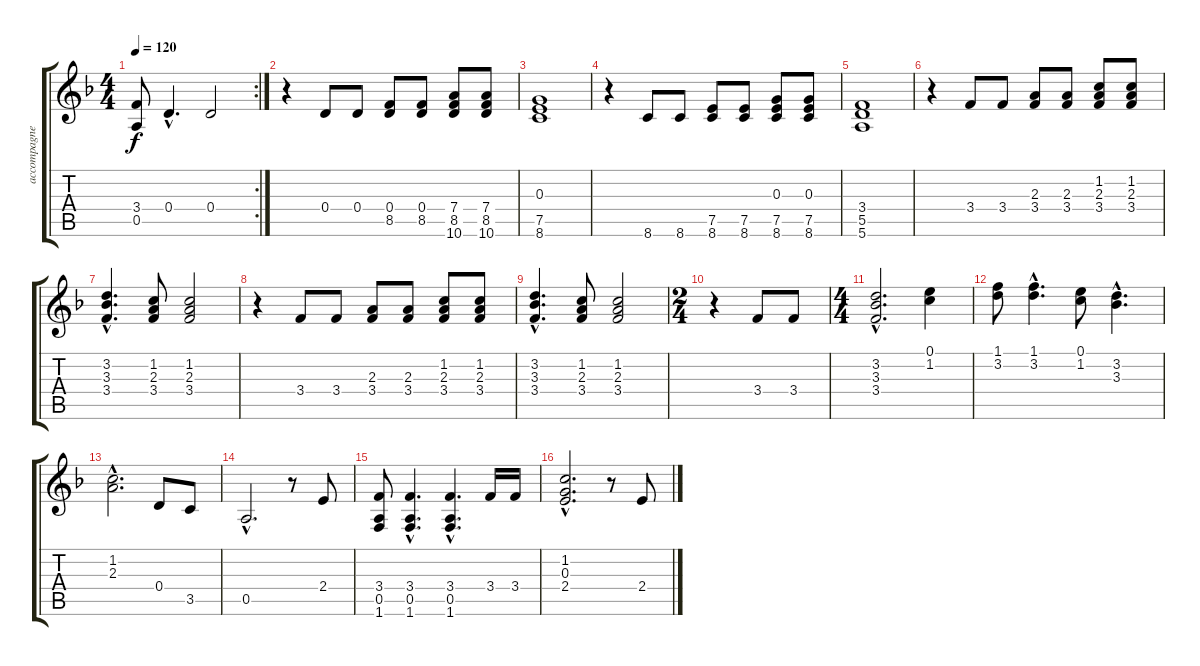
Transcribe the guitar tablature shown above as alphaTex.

\track ("accompagnement" "accompagne") {instrument acousticguitarsteel}
\staff {score tabs}
\tuning (E4 B3 G3 D3 A2 E2) {hide}
\rc 2
\ts (4 4)
\tempo 120
\clef g2
\ks f
(3.4 0.5).8{dy f} 0.4{hac}.4{d} 0.4.2 |
r.4 0.4.8 0.4.8 (0.4 8.5).8 (0.4 8.5).8 (7.4 8.5 10.6).8 (7.4 8.5 10.6).8 |
(0.3 7.5 8.6).1 |
r.4 8.6.8 8.6.8 (7.5 8.6).8 (7.5 8.6).8 (0.3 7.5 8.6).8 (0.3 7.5 8.6).8 |
(3.4 5.5 5.6).1 |
r.4 3.4.8 3.4.8 (2.3 3.4).8 (2.3 3.4).8 (1.2 2.3 3.4).8 (1.2 2.3 3.4).8 |
(3.2{hac} 3.3{hac} 3.4{hac}).4{d} (1.2 2.3 3.4).8 (1.2 2.3 3.4).2 |
r.4 3.4.8 3.4.8 (2.3 3.4).8 (2.3 3.4).8 (1.2 2.3 3.4).8 (1.2 2.3 3.4).8 |
(3.2{hac} 3.3{hac} 3.4{hac}).4{d} (1.2 2.3 3.4).8 (1.2 2.3 3.4).2 |
\ts (2 4)
r.4 3.4.8 3.4.8 |
\ts (4 4)
(3.2{hac} 3.3{hac} 3.4{hac}).2{d} (0.1 1.2).4 |
(1.1 3.2).8 (1.1{hac} 3.2{hac}).4{d} (0.1 1.2).8 (3.2{hac} 3.3{hac}).4{d} |
(1.2{hac} 2.3{hac}).2{d} 0.4.8 3.5.8 |
0.5{hac}.2{d} r.8 2.4.8 |
(3.4 0.5 1.6).8 (3.4{hac} 0.5{hac} 1.6{hac}).4{d} (3.4{hac} 0.5{hac} 1.6{hac}).4{d} 3.4.16 3.4.16 |
(1.2{hac} 0.3{hac} 2.4{hac}).2{d} r.8 2.4.8
